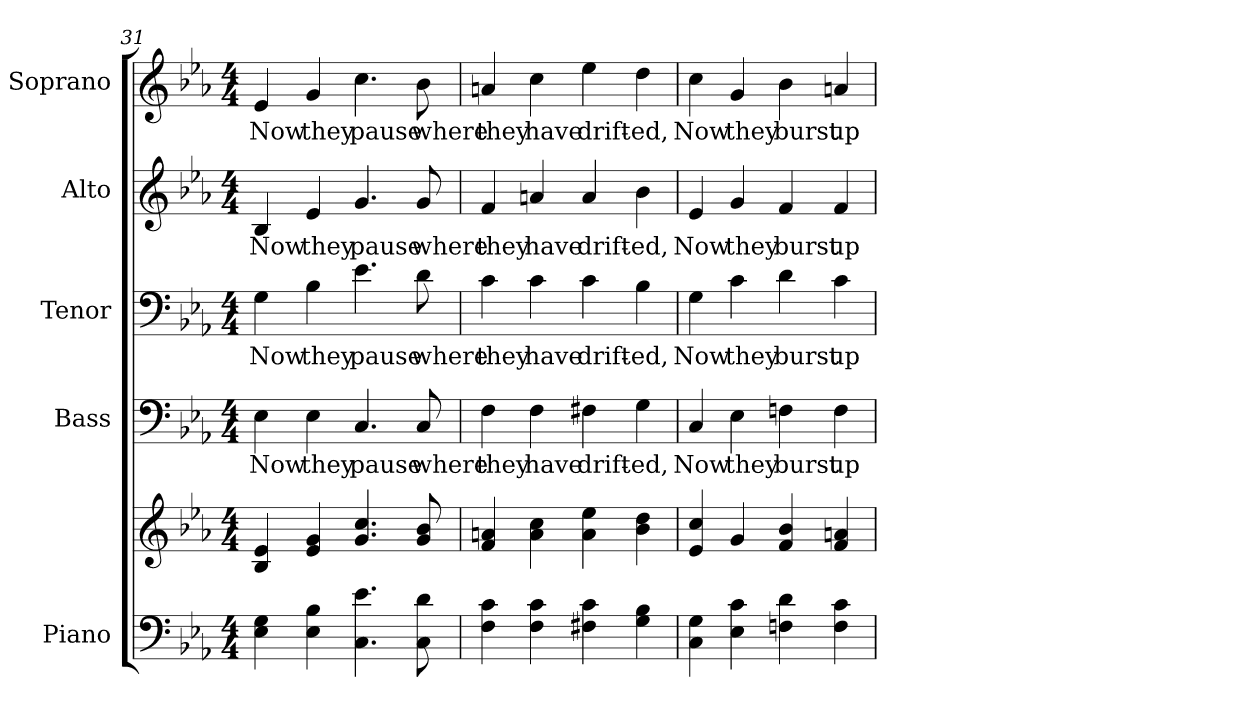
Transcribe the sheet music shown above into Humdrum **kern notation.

**kern	**kern	**kern	**text	**kern	**text	**kern	**text	**kern	**text
*part5	*part5	*part4	*part4	*part3	*part3	*part2	*part2	*part1	*part1
*staff6	*staff5	*staff4	*staff4	*staff3	*staff3	*staff2	*staff2	*staff1	*staff1
*I"Piano	*	*I"Bass	*	*I"Tenor	*	*I"Alto	*	*I"Soprano	*
*I'Pno.	*	*I'B.	*	*I'T.	*	*I'A.	*	*I'S.	*
*clefF4	*clefG2	*clefF4	*	*clefF4	*	*clefG2	*	*clefG2	*
*k[b-e-a-]	*k[b-e-a-]	*k[b-e-a-]	*	*k[b-e-a-]	*	*k[b-e-a-]	*	*k[b-e-a-]	*
*E-:	*E-:	*E-:	*	*E-:	*	*E-:	*	*E-:	*
*M4/4	*M4/4	*M4/4	*	*M4/4	*	*M4/4	*	*M4/4	*
=31	=31	=31	=31	=31	=31	=31	=31	=31	=31
!	!	!	!LO:LY:b:color=#000000	!	!	!	!	!	!
!	!	!	!	!	!LO:LY:b:color=#000000	!	!	!	!
!	!	!	!	!	!	!	!LO:LY:b:color=#000000	!	!
!	!	!	!	!	!	!	!	!	!LO:LY:b:color=#000000
4E-i\ 4Gi	4B-i/ 4e-i	4E-i\	Now	4Gi\	Now	4B-i/	Now	4e-i/	Now
!	!	!	!LO:LY:b:color=#000000	!	!	!	!	!	!
!	!	!	!	!	!LO:LY:b:color=#000000	!	!	!	!
!	!	!	!	!	!	!	!LO:LY:b:color=#000000	!	!
!	!	!	!	!	!	!	!	!	!LO:LY:b:color=#000000
4E-i\ 4B-i	4e-i/ 4gi	4E-i\	they	4B-i\	they	4e-i/	they	4gi/	they
!	!	!	!LO:LY:b:color=#000000	!	!	!	!	!	!
!	!	!	!	!	!LO:LY:b:color=#000000	!	!	!	!
!	!	!	!	!	!	!	!LO:LY:b:color=#000000	!	!
!	!	!	!	!	!	!	!	!	!LO:LY:b:color=#000000
4.Ci\ 4.e-i	4.gi/ 4.cci	4.Ci/	pause	4.e-i\	pause	4.gi/	pause	4.cci\	pause
!	!	!	!LO:LY:b:color=#000000	!	!	!	!	!	!
!	!	!	!	!	!LO:LY:b:color=#000000	!	!	!	!
!	!	!	!	!	!	!	!LO:LY:b:color=#000000	!	!
!	!	!	!	!	!	!	!	!	!LO:LY:b:color=#000000
8Ci\ 8di	8gi/ 8b-i	8Ci/	where	8di\	where	8gi/	where	8b-i\	where
=32	=32	=32	=32	=32	=32	=32	=32	=32	=32
!	!	!	!LO:LY:b:color=#000000	!	!	!	!	!	!
!	!	!	!	!	!LO:LY:b:color=#000000	!	!	!	!
!	!	!	!	!	!	!	!LO:LY:b:color=#000000	!	!
!	!	!	!	!	!	!	!	!	!LO:LY:b:color=#000000
4Fi\ 4ci	4fi/ 4ani	4Fi\	they	4ci\	they	4fi/	they	4ani/	they
!	!	!	!LO:LY:b:color=#000000	!	!	!	!	!	!
!	!	!	!	!	!LO:LY:b:color=#000000	!	!	!	!
!	!	!	!	!	!	!	!LO:LY:b:color=#000000	!	!
!	!	!	!	!	!	!	!	!	!LO:LY:b:color=#000000
4Fi\ 4ci	4ai\ 4cci	4Fi\	have	4ci\	have	4ani/	have	4cci\	have
!	!	!	!LO:LY:b:color=#000000	!	!	!	!	!	!
!	!	!	!	!	!LO:LY:b:color=#000000	!	!	!	!
!	!	!	!	!	!	!	!LO:LY:b:color=#000000	!	!
!	!	!	!	!	!	!	!	!	!LO:LY:b:color=#000000
4F#Xi\ 4ci	4ai\ 4ee-i	4F#Xi\	drift-	4ci\	drift-	4ai/	drift-	4ee-i\	drift-
!	!	!	!LO:LY:b:color=#000000	!	!	!	!	!	!
!	!	!	!	!	!LO:LY:b:color=#000000	!	!	!	!
!	!	!	!	!	!	!	!LO:LY:b:color=#000000	!	!
!	!	!	!	!	!	!	!	!	!LO:LY:b:color=#000000
4Gi\ 4B-i	4b-i\ 4ddi	4Gi\	-ed,	4B-i\	-ed,	4b-i\	-ed,	4ddi\	-ed,
!!LO:LB:g=z
=33	=33	=33	=33	=33	=33	=33	=33	=33	=33
!	!	!	!LO:LY:b:color=#000000	!	!	!	!	!	!
!	!	!	!	!	!LO:LY:b:color=#000000	!	!	!	!
!	!	!	!	!	!	!	!LO:LY:b:color=#000000	!	!
!	!	!	!	!	!	!	!	!	!LO:LY:b:color=#000000
4Ci\ 4Gi	4e-i/ 4cci	4Ci/	Now	4Gi\	Now	4e-i/	Now	4cci\	Now
!	!	!	!LO:LY:b:color=#000000	!	!	!	!	!	!
!	!	!	!	!	!LO:LY:b:color=#000000	!	!	!	!
!	!	!	!	!	!	!	!LO:LY:b:color=#000000	!	!
!	!	!	!	!	!	!	!	!	!LO:LY:b:color=#000000
4E-i\ 4ci	4gi/	4E-i\	they	4ci\	they	4gi/	they	4gi/	they
!	!	!	!LO:LY:b:color=#000000	!	!	!	!	!	!
!	!	!	!	!	!LO:LY:b:color=#000000	!	!	!	!
!	!	!	!	!	!	!	!LO:LY:b:color=#000000	!	!
!	!	!	!	!	!	!	!	!	!LO:LY:b:color=#000000
4Fni\ 4di	4fi/ 4b-i	4Fni\	burst	4di\	burst	4fi/	burst	4b-i\	burst
!	!	!	!LO:LY:b:color=#000000	!	!	!	!	!	!
!	!	!	!	!	!LO:LY:b:color=#000000	!	!	!	!
!	!	!	!	!	!	!	!LO:LY:b:color=#000000	!	!
!	!	!	!	!	!	!	!	!	!LO:LY:b:color=#000000
4Fi\ 4ci	4fi/ 4ani	4Fi\	up-	4ci\	up-	4fi/	up-	4ani/	up-
=	=	=	=	=	=	=	=	=	=
*-	*-	*-	*-	*-	*-	*-	*-	*-	*-
